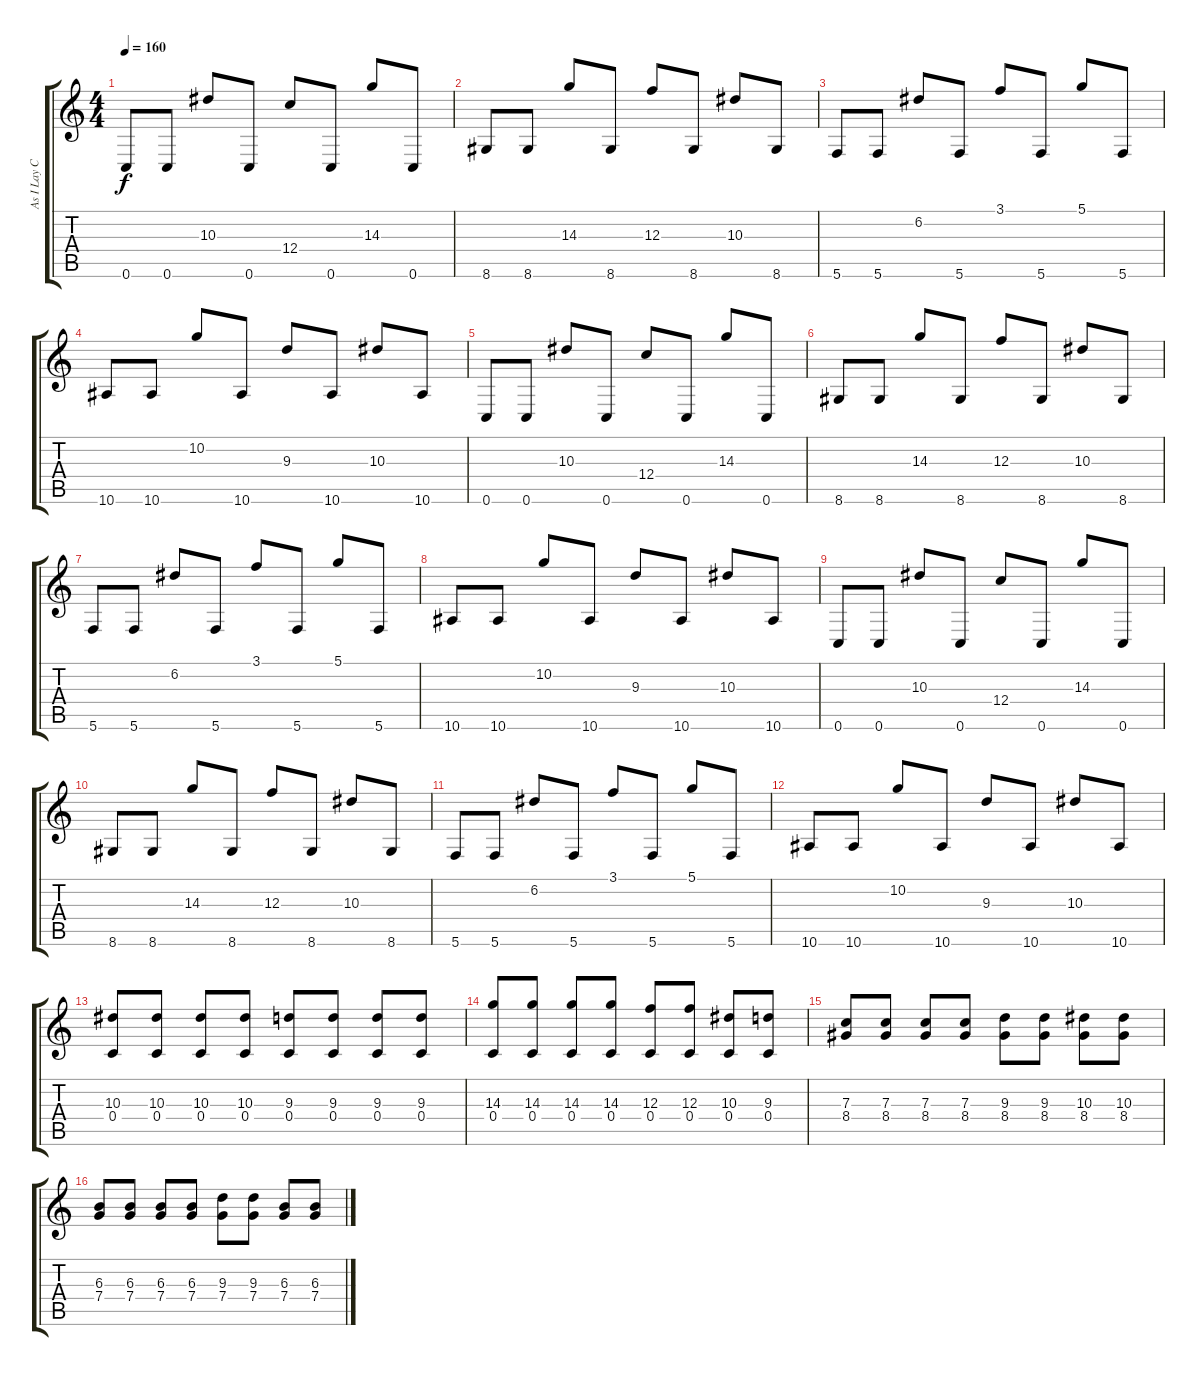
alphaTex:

\track ("As I Lay Curtis" "As I Lay C") {instrument overdrivenguitar}
\staff {score tabs}
\tuning (D4 A3 F3 C3 G2 C2) {hide}
\ts (4 4)
\tempo 160
\clef g2
\ks c
0.6.8{dy f} 0.6.8 10.3.8 0.6.8 12.4.8 0.6.8 14.3.8 0.6.8 |
8.6.8 8.6.8 14.3.8 8.6.8 12.3.8 8.6.8 10.3.8 8.6.8 |
5.6.8 5.6.8 6.2.8 5.6.8 3.1.8 5.6.8 5.1.8 5.6.8 |
10.6.8 10.6.8 10.2.8 10.6.8 9.3.8 10.6.8 10.3.8 10.6.8 |
0.6.8 0.6.8 10.3.8 0.6.8 12.4.8 0.6.8 14.3.8 0.6.8 |
8.6.8 8.6.8 14.3.8 8.6.8 12.3.8 8.6.8 10.3.8 8.6.8 |
5.6.8 5.6.8 6.2.8 5.6.8 3.1.8 5.6.8 5.1.8 5.6.8 |
10.6.8 10.6.8 10.2.8 10.6.8 9.3.8 10.6.8 10.3.8 10.6.8 |
0.6.8 0.6.8 10.3.8 0.6.8 12.4.8 0.6.8 14.3.8 0.6.8 |
8.6.8 8.6.8 14.3.8 8.6.8 12.3.8 8.6.8 10.3.8 8.6.8 |
5.6.8 5.6.8 6.2.8 5.6.8 3.1.8 5.6.8 5.1.8 5.6.8 |
10.6.8 10.6.8 10.2.8 10.6.8 9.3.8 10.6.8 10.3.8 10.6.8 |
(10.3 0.4).8 (10.3 0.4).8 (10.3 0.4).8 (10.3 0.4).8 (9.3 0.4).8 (9.3 0.4).8 (9.3 0.4).8 (9.3 0.4).8 |
(14.3 0.4).8 (14.3 0.4).8 (14.3 0.4).8 (14.3 0.4).8 (12.3 0.4).8 (12.3 0.4).8 (10.3 0.4).8 (9.3 0.4).8 |
(7.3 8.4).8 (7.3 8.4).8 (7.3 8.4).8 (7.3 8.4).8 (9.3 8.4).8 (9.3 8.4).8 (10.3 8.4).8 (10.3 8.4).8 |
(6.3 7.4).8 (6.3 7.4).8 (6.3 7.4).8 (6.3 7.4).8 (9.3 7.4).8 (9.3 7.4).8 (6.3 7.4).8 (6.3 7.4).8
